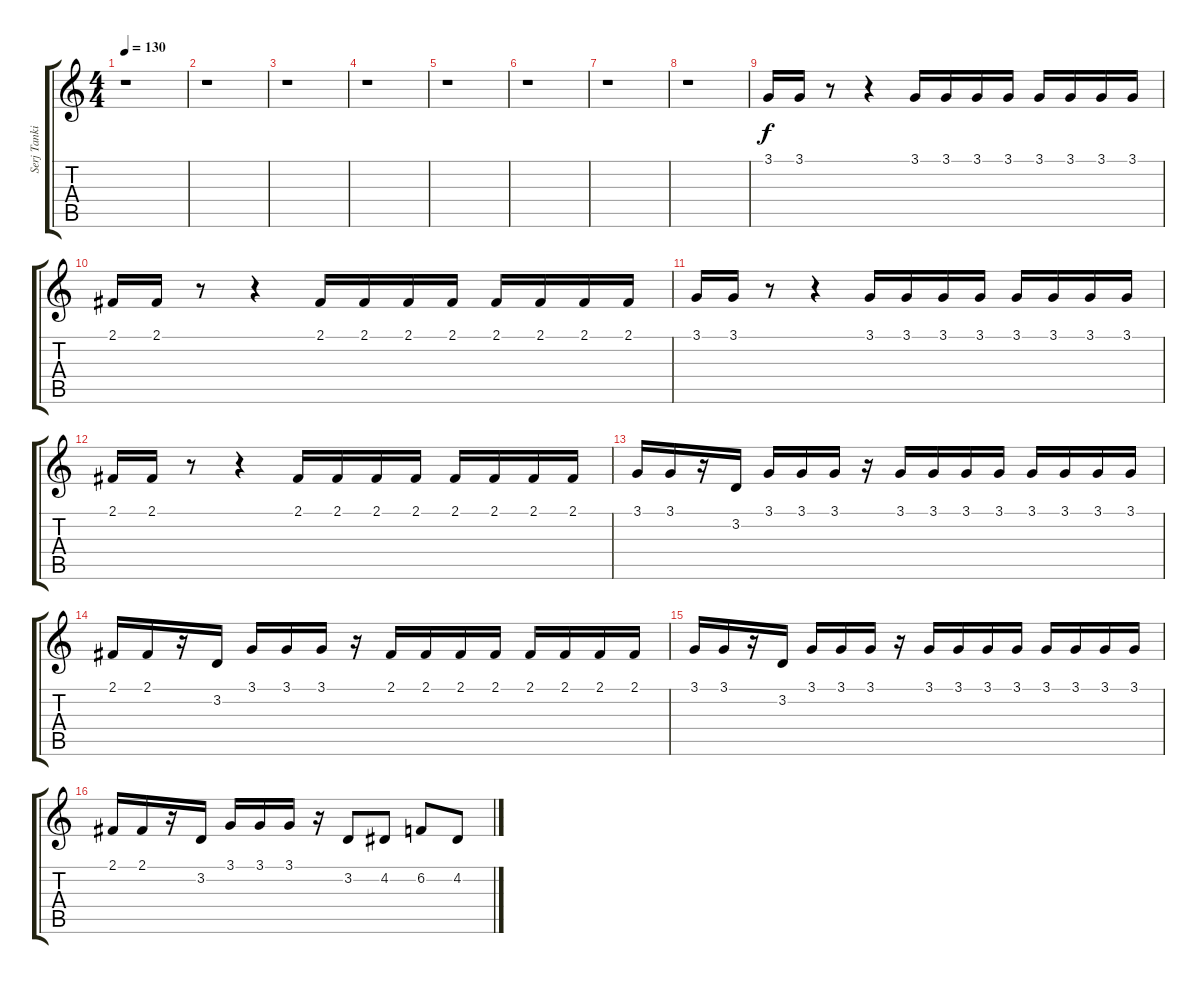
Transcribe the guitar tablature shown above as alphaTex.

\track ("Serj Tankian" "Serj Tanki") {instrument oboe}
\staff {score tabs}
\tuning (E4 B3 G3 D3 A2 E2) {hide}
\ts (4 4)
\tempo 130
\clef g2
\ks c
r.1{dy f} |
r.1 |
r.1 |
r.1 |
r.1 |
r.1 |
r.1 |
r.1 |
3.1.16 3.1.16 r.8 r.4 3.1.16 3.1.16 3.1.16 3.1.16 3.1.16 3.1.16 3.1.16 3.1.16 |
2.1.16 2.1.16 r.8 r.4 2.1.16 2.1.16 2.1.16 2.1.16 2.1.16 2.1.16 2.1.16 2.1.16 |
3.1.16 3.1.16 r.8 r.4 3.1.16 3.1.16 3.1.16 3.1.16 3.1.16 3.1.16 3.1.16 3.1.16 |
2.1.16 2.1.16 r.8 r.4 2.1.16 2.1.16 2.1.16 2.1.16 2.1.16 2.1.16 2.1.16 2.1.16 |
3.1.16 3.1.16 r.16 3.2.16 3.1.16 3.1.16 3.1.16 r.16 3.1.16 3.1.16 3.1.16 3.1.16 3.1.16 3.1.16 3.1.16 3.1.16 |
2.1.16 2.1.16 r.16 3.2.16 3.1.16 3.1.16 3.1.16 r.16 2.1.16 2.1.16 2.1.16 2.1.16 2.1.16 2.1.16 2.1.16 2.1.16 |
3.1.16 3.1.16 r.16 3.2.16 3.1.16 3.1.16 3.1.16 r.16 3.1.16 3.1.16 3.1.16 3.1.16 3.1.16 3.1.16 3.1.16 3.1.16 |
2.1.16 2.1.16 r.16 3.2.16 3.1.16 3.1.16 3.1.16 r.16 3.2.8 4.2.8 6.2.8 4.2.8
